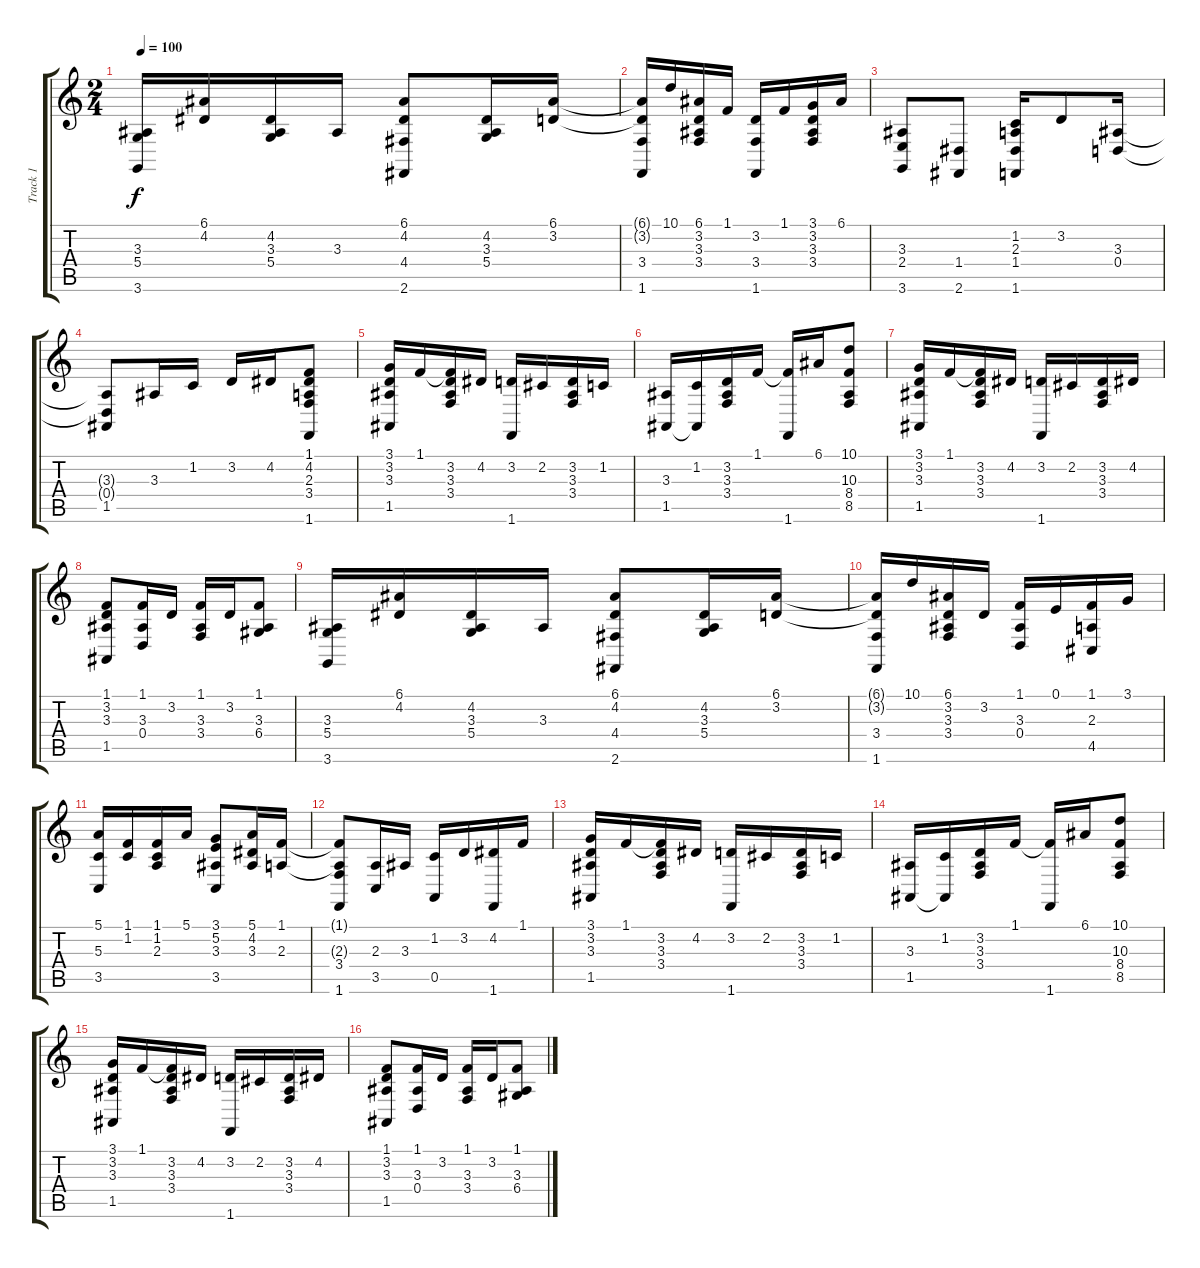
\track ("Track 1" "Track 1") {instrument acousticgrandpiano}
\staff {score tabs}
\tuning (E4 B3 G3 D3 A2 E2) {hide}
\ts (2 4)
\tempo 100
\clef g2
\ks c
(3.3 5.4 3.6).16{dy f} (6.1 4.2).16 (4.2 3.3 5.4).16 3.3.16 (6.1 4.2 4.4 2.6).8 (4.2 3.3 5.4).16 (6.1 3.2).16 |
(6.1{t} 3.2{t} 3.4 1.6).16 10.1.16 (6.1 3.2 3.3 3.4).16 1.1.16 (3.2 3.4 1.6).16 1.1.16 (3.1 3.2 3.3 3.4).16 6.1.16 |
(3.3 2.4 3.6).8 (1.4 2.6).8 (1.2 2.3 1.4 1.6).16 3.2.8 (3.3 0.4).16 |
(3.3{t} 0.4{t} 1.5).8 3.3.16 1.2.16 3.2.16 4.2.16 (1.1 4.2 2.3 3.4 1.6).8 |
(3.1 3.2 3.3 1.5).16 1.1.16 (1.1{t} 3.2 3.3 3.4).16 4.2.16 (3.2 1.6).16 2.2.16 (3.2 3.3 3.4).16 1.2.16 |
(3.3 1.5).16 (1.2 1.5{t}).16 (3.2 3.3 3.4).16 1.1.16 (1.1{t} 1.6).16 6.1.16 (10.1 10.3 8.4 8.5).8 |
(3.1 3.2 3.3 1.5).16 1.1.16 (1.1{t} 3.2 3.3 3.4).16 4.2.16 (3.2 1.6).16 2.2.16 (3.2 3.3 3.4).16 4.2.16 |
(1.1 3.2 3.3 1.5).8 (1.1 3.3 0.4).16 3.2.16 (1.1 3.3 3.4).16 3.2.16 (1.1 3.3 6.4).8 |
(3.3 5.4 3.6).16 (6.1 4.2).16 (4.2 3.3 5.4).16 3.3.16 (6.1 4.2 4.4 2.6).8 (4.2 3.3 5.4).16 (6.1 3.2).16 |
(6.1{t} 3.2{t} 3.4 1.6).16 10.1.16 (6.1 3.2 3.3 3.4).16 3.2.16 (1.1 3.3 0.4).16 0.1.16 (1.1 2.3 4.5).16 3.1.16 |
(5.1 5.3 3.5).16 (1.1 1.2).16 (1.1 1.2 2.3).16 5.1.16 (3.1 5.2 3.3 3.5).8 (5.1 4.2 3.3).16 (1.1 2.3).16 |
(1.1{t} 2.3{t} 3.4 1.6).8 (2.3 3.5).16 3.3.16 (1.2 0.5).16 3.2.16 (4.2 1.6).16 1.1.16 |
(3.1 3.2 3.3 1.5).16 1.1.16 (1.1{t} 3.2 3.3 3.4).16 4.2.16 (3.2 1.6).16 2.2.16 (3.2 3.3 3.4).16 1.2.16 |
(3.3 1.5).16 (1.2 1.5{t}).16 (3.2 3.3 3.4).16 1.1.16 (1.1{t} 1.6).16 6.1.16 (10.1 10.3 8.4 8.5).8 |
(3.1 3.2 3.3 1.5).16 1.1.16 (1.1{t} 3.2 3.3 3.4).16 4.2.16 (3.2 1.6).16 2.2.16 (3.2 3.3 3.4).16 4.2.16 |
(1.1 3.2 3.3 1.5).8 (1.1 3.3 0.4).16 3.2.16 (1.1 3.3 3.4).16 3.2.16 (1.1 3.3 6.4).8
